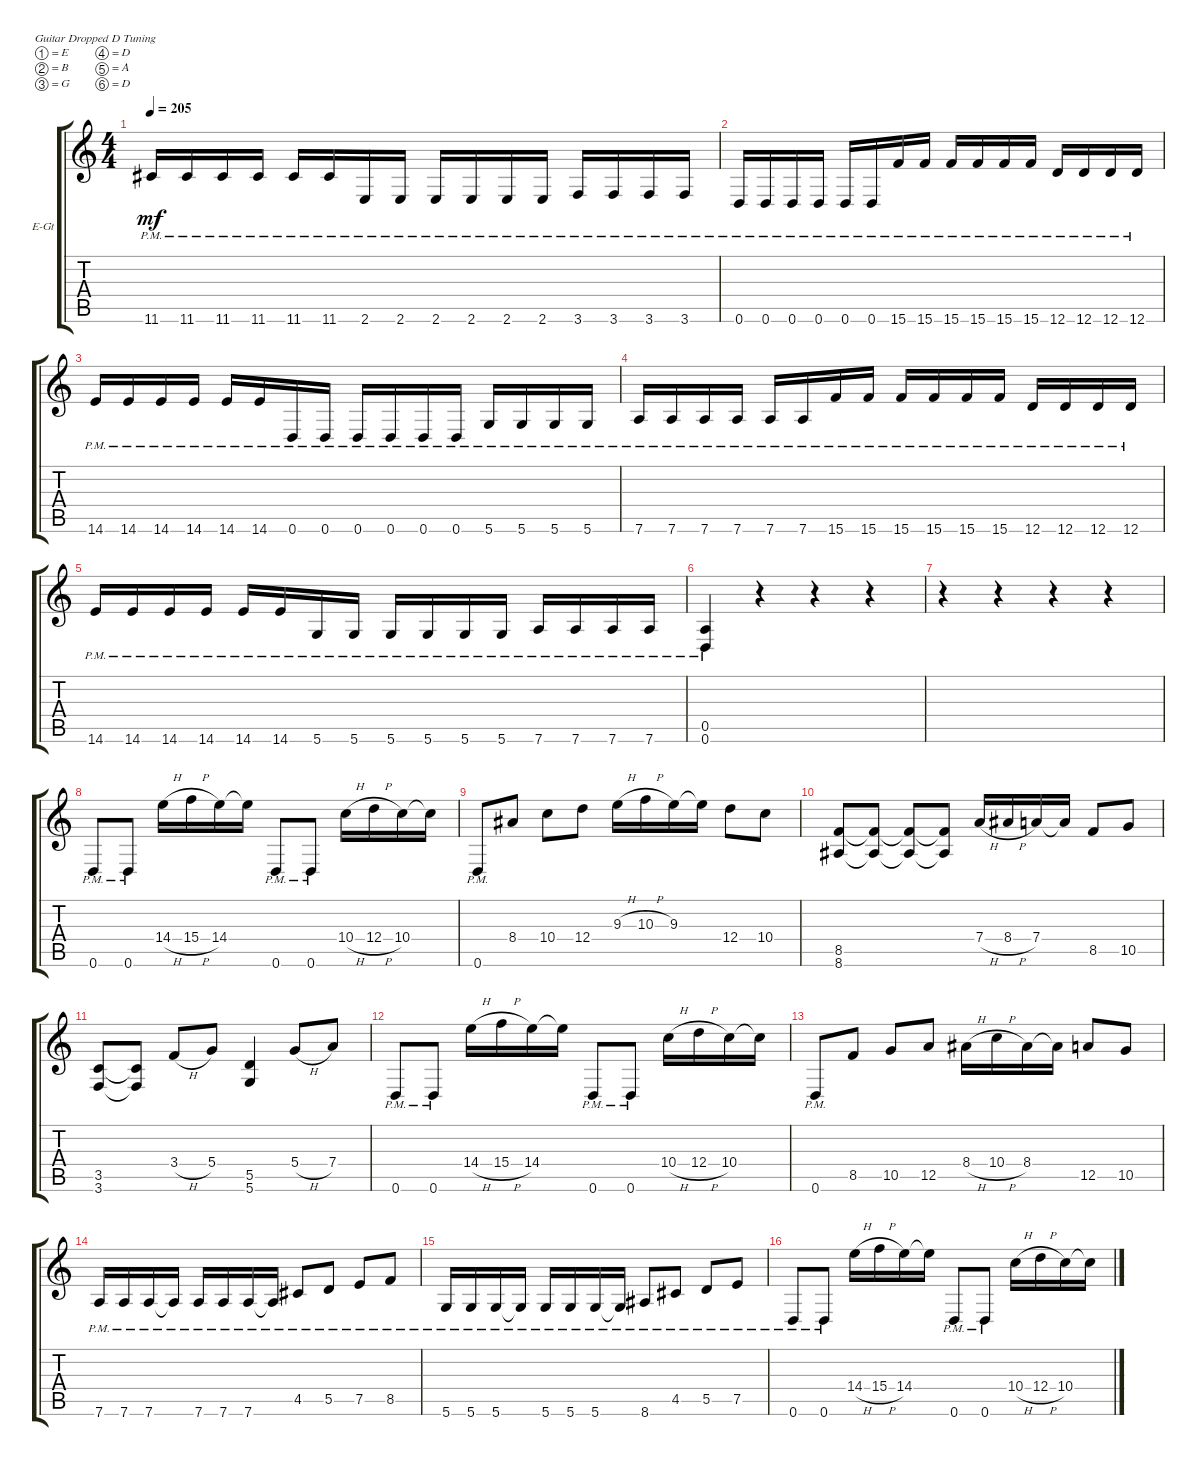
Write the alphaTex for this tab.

\defaultSystemsLayout 4
\bracketExtendMode groupsimilarinstruments
\firstSystemTrackNameOrientation horizontal
\otherSystemsTrackNameOrientation horizontal
\track ("left" "E-Gt") {instrument overdrivenguitar}
\staff {score tabs}
\tuning (E4 B3 G3 D3 A2 D2)
\ts (4 4)
\tempo 205
\clef g2
\ks c
11.6{pm}.16{dy mf} 11.6{pm}.16 11.6{pm}.16 11.6{pm}.16 11.6{pm}.16 11.6{pm}.16 2.6{pm}.16 2.6{pm}.16 2.6{pm}.16 2.6{pm}.16 2.6{pm}.16 2.6{pm}.16 3.6{pm}.16 3.6{pm}.16 3.6{pm}.16 3.6{pm}.16 |
0.6{pm}.16 0.6{pm}.16 0.6{pm}.16 0.6{pm}.16 0.6{pm}.16 0.6{pm}.16 15.6{pm}.16 15.6{pm}.16 15.6{pm}.16 15.6{pm}.16 15.6{pm}.16 15.6{pm}.16 12.6{pm}.16 12.6{pm}.16 12.6{pm}.16 12.6{pm}.16 |
14.6{pm}.16 14.6{pm}.16 14.6{pm}.16 14.6{pm}.16 14.6{pm}.16 14.6{pm}.16 0.6{pm}.16 0.6{pm}.16 0.6{pm}.16 0.6{pm}.16 0.6{pm}.16 0.6{pm}.16 5.6{pm}.16 5.6{pm}.16 5.6{pm}.16 5.6{pm}.16 |
7.6{pm}.16 7.6{pm}.16 7.6{pm}.16 7.6{pm}.16 7.6{pm}.16 7.6{pm}.16 15.6{pm}.16 15.6{pm}.16 15.6{pm}.16 15.6{pm}.16 15.6{pm}.16 15.6{pm}.16 12.6{pm}.16 12.6{pm}.16 12.6{pm}.16 12.6{pm}.16 |
14.6{pm}.16 14.6{pm}.16 14.6{pm}.16 14.6{pm}.16 14.6{pm}.16 14.6{pm}.16 5.6{pm}.16 5.6{pm}.16 5.6{pm}.16 5.6{pm}.16 5.6{pm}.16 5.6{pm}.16 7.6{pm}.16 7.6{pm}.16 7.6{pm}.16 7.6{pm}.16 |
(0.6{pm} 0.5{pm}).4 r.4 r.4 r.4 |
r.4 r.4 r.4 r.4 |
0.6{pm}.8 0.6{pm}.8 14.4{h}.16 15.4{h}.16 14.4.16 14.4{t}.16 0.6{pm}.8 0.6{pm}.8 10.4{h}.16 12.4{h}.16 10.4.16 10.4{t}.16 |
0.6{pm}.8 8.4.8 10.4.8 12.4.8 9.3{h}.16 10.3{h}.16 9.3.16 9.3{t}.16 12.4.8 10.4.8 |
(8.6 8.5).8 (8.6{t} 8.5{t}).8 (8.6{t} 8.5{t}).8 (8.6{t} 8.5{t}).8 7.4{h}.16 8.4{h}.16 7.4.16 7.4{t}.16 8.5.8 10.5.8 |
(3.6 3.5).8 (3.5{t} 3.6{t}).8 3.4{h}.8 5.4.8 (5.6 5.5).4 5.4{h}.8 7.4.8 |
0.6{pm}.8 0.6{pm}.8 14.4{h}.16 15.4{h}.16 14.4.16 14.4{t}.16 0.6{pm}.8 0.6{pm}.8 10.4{h}.16 12.4{h}.16 10.4.16 10.4{t}.16 |
0.6{pm}.8 8.5.8 10.5.8 12.5.8 8.4{h}.16 10.4{h}.16 8.4.16 8.4{t}.16 12.5.8 10.5.8 |
7.6{pm}.16 7.6{pm}.16 7.6{pm}.16 7.6{pm t}.16 7.6{pm}.16 7.6{pm}.16 7.6{pm}.16 7.6{pm t}.16 4.5{pm}.8 5.5{pm}.8 7.5{pm}.8 8.5{pm}.8 |
5.6{pm}.16 5.6{pm}.16 5.6{pm}.16 5.6{pm t}.16 5.6{pm}.16 5.6{pm}.16 5.6{pm}.16 5.6{pm t}.16 8.6{pm}.8 4.5{pm}.8 5.5{pm}.8 7.5{pm}.8 |
0.6{pm}.8 0.6{pm}.8 14.4{h}.16 15.4{h}.16 14.4.16 14.4{t}.16 0.6{pm}.8 0.6{pm}.8 10.4{h}.16 12.4{h}.16 10.4.16 10.4{t}.16
